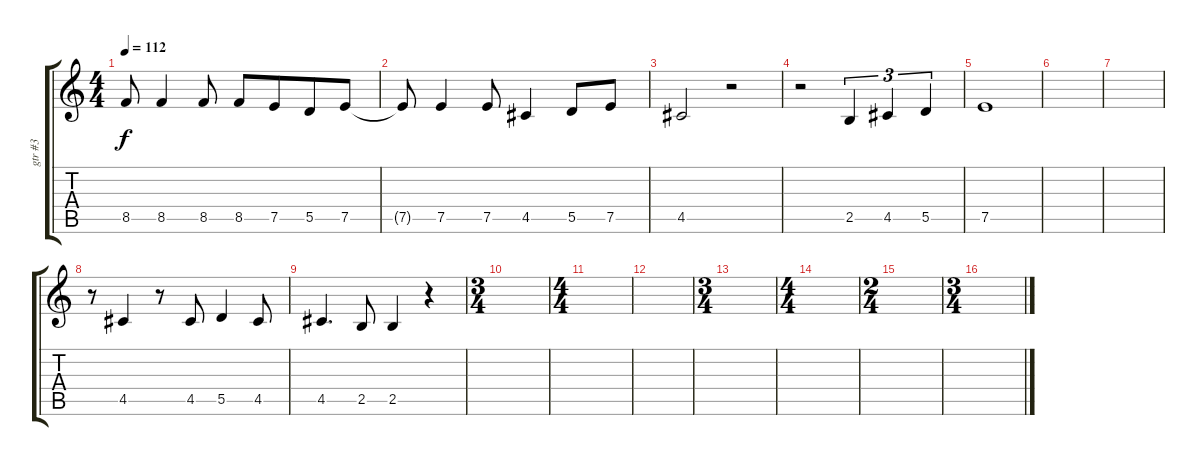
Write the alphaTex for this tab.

\track ("gtr #3" "gtr #3") {instrument electricguitarclean}
\staff {score tabs}
\tuning (E4 B3 G3 D3 A2 E2) {hide}
\ts (4 4)
\tempo 112
\clef g2
\ks c
8.5{t}.8{dy f} 8.5.4 8.5.8 8.5.8 7.5.8{beam merge} 5.5.8 7.5.8 |
7.5{t}.8 7.5.4 7.5.8 4.5.4 5.5.8 7.5.8 |
4.5.2 r.2 |
r.2 2.5.4{tu (3 2)} 4.5.4{tu (3 2)} 5.5.4{tu (3 2)} |
7.5.1 |
|
|
r.8 4.5.4 r.8 4.5.8 5.5.4 4.5.8 |
4.5.4{d} 2.5.8 2.5.4 r.4 |
\ts (3 4)
|
\ts (4 4)
|
|
\ts (3 4)
|
\ts (4 4)
|
\ts (2 4)
|
\ts (3 4)
